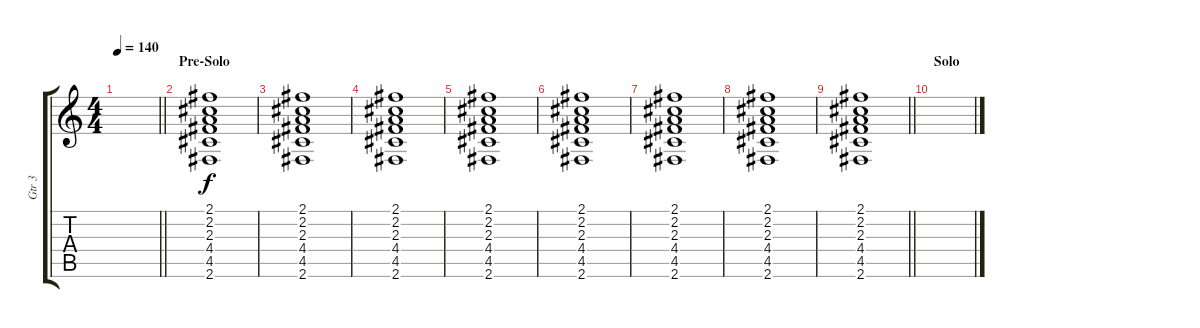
\track ("Gtr 3" "Gtr 3") {instrument electricguitarclean}
\staff {score tabs}
\tuning (E4 B3 G3 D3 A2 E2) {hide}
\ts (4 4)
\tempo 140
\clef g2
\barLineRight lightlight
\ks c
|
\section ("" "Pre-Solo")
(2.1 2.2 2.3 4.4 4.5 2.6).1 |
(2.1 2.2 2.3 4.4 4.5 2.6).1 |
(2.1 2.2 2.3 4.4 4.5 2.6).1 |
(2.1 2.2 2.3 4.4 4.5 2.6).1 |
(2.1 2.2 2.3 4.4 4.5 2.6).1 |
(2.1 2.2 2.3 4.4 4.5 2.6).1 |
(2.1 2.2 2.3 4.4 4.5 2.6).1 |
\barLineRight lightlight
(2.1 2.2 2.3 4.4 4.5 2.6).1 |
\section ("" "Solo")
